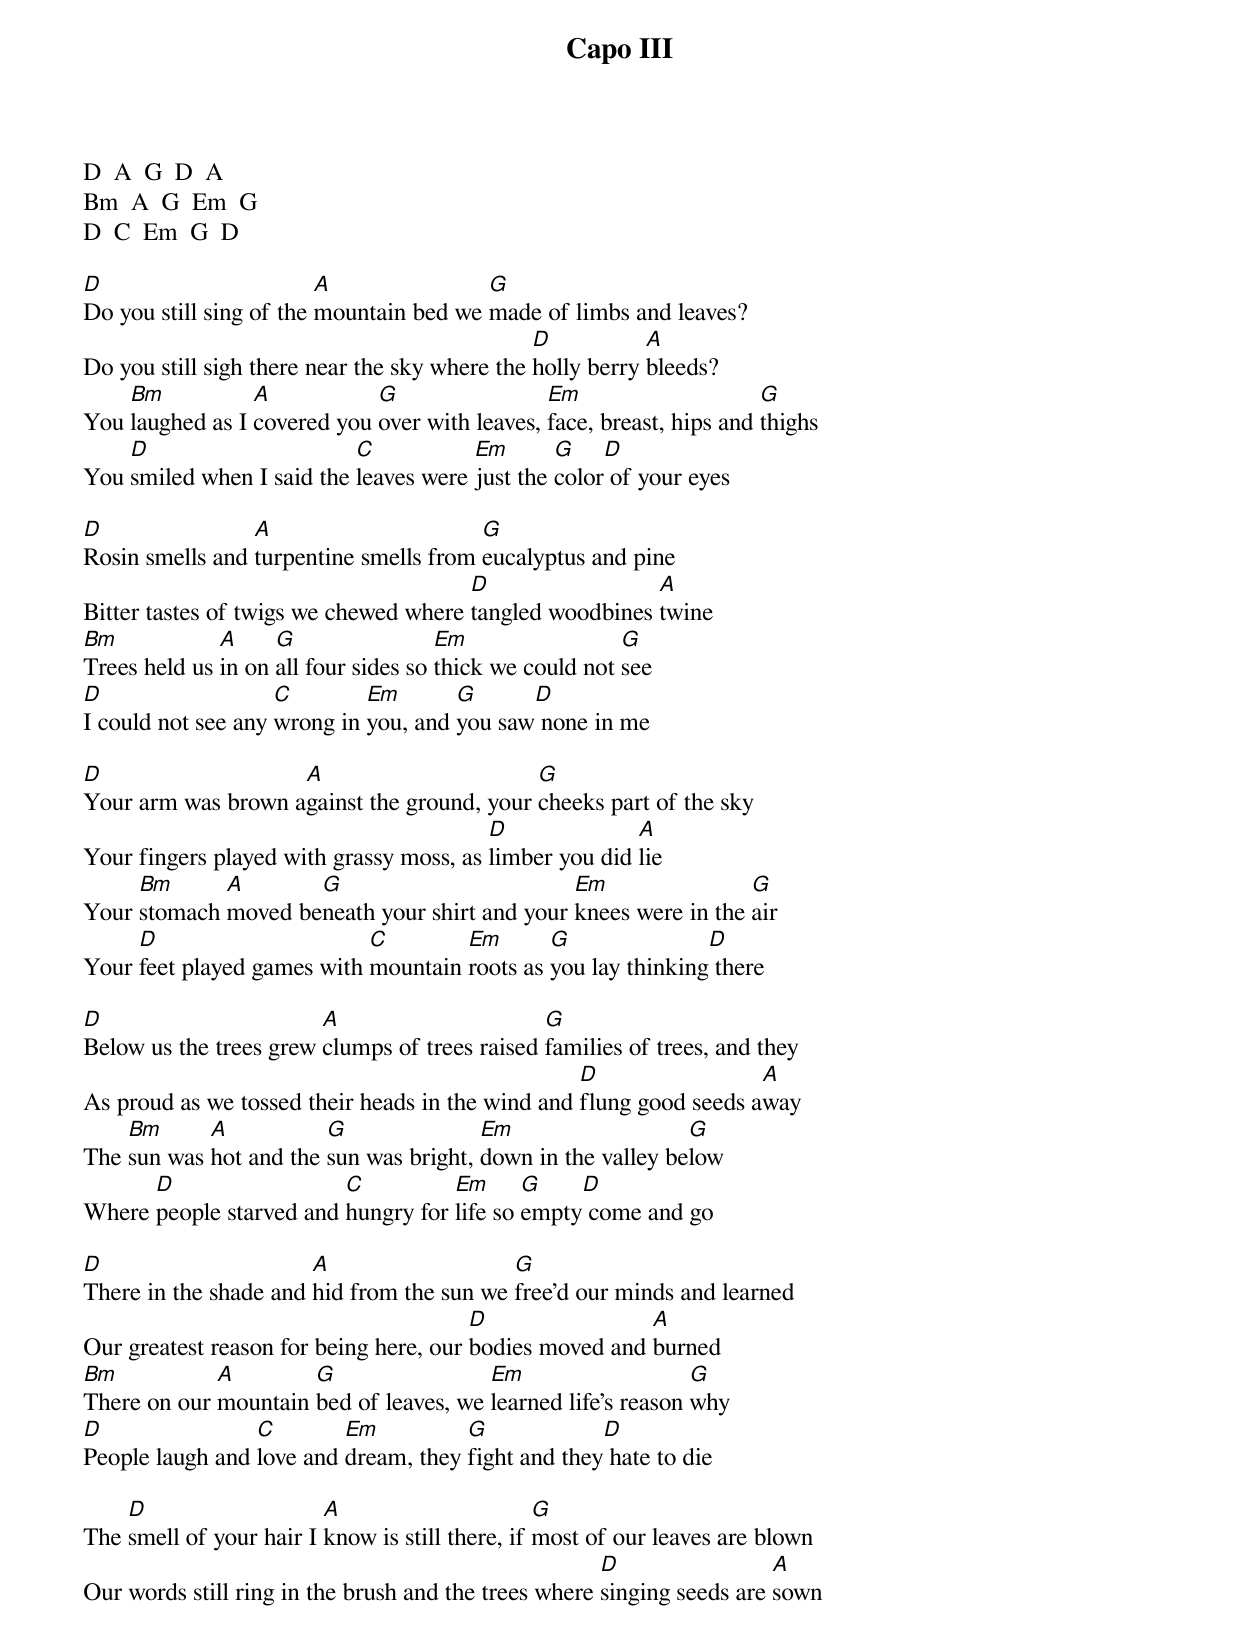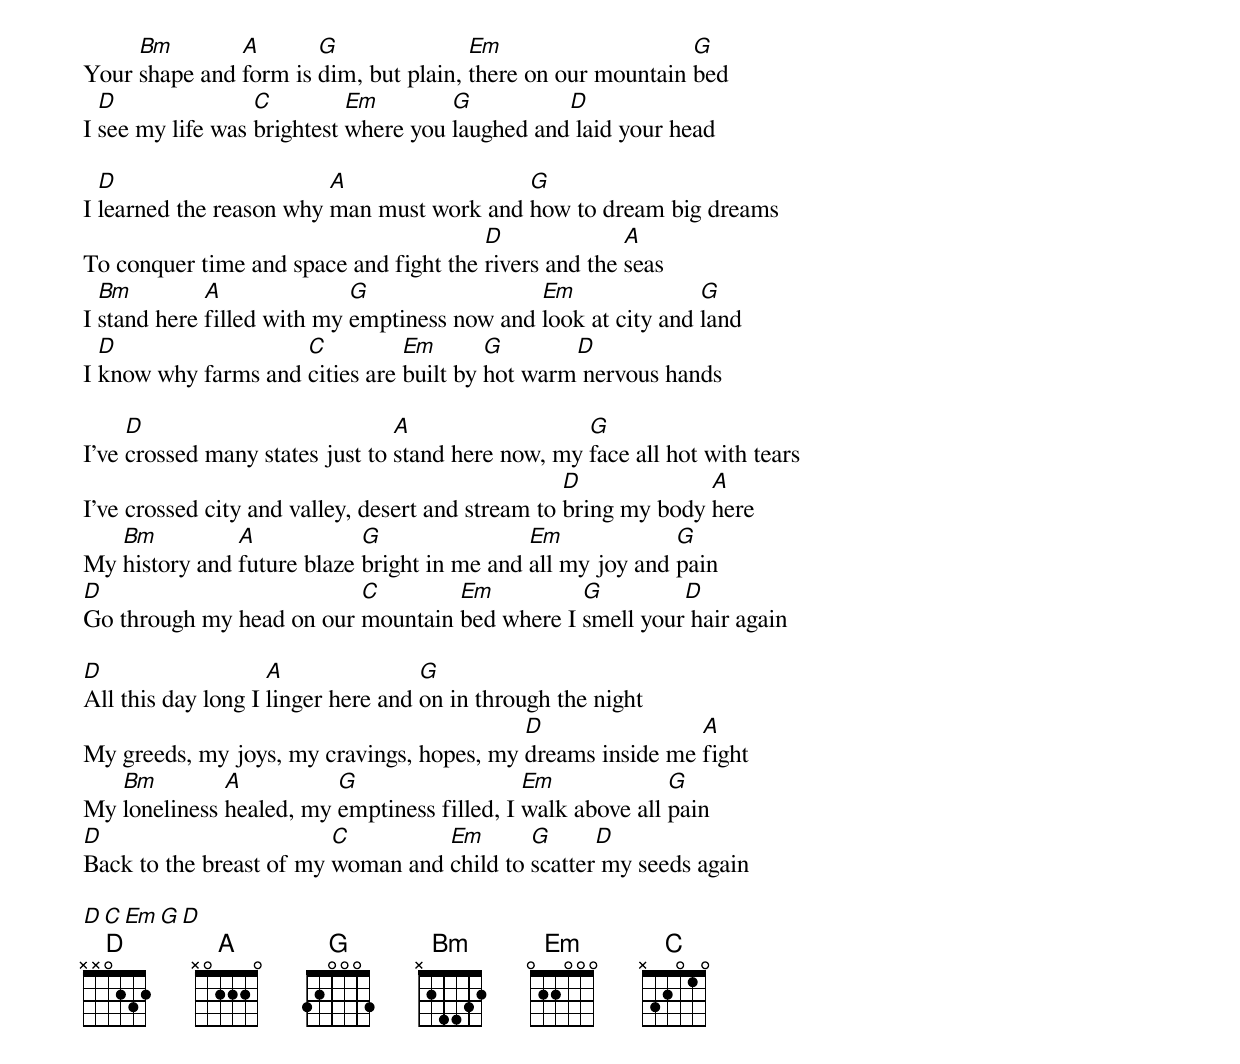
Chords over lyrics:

Capo III

D  A  G  D  A
Bm  A  G  Em  G
D  C  Em  G  D

D                        A               G
Do you still sing of the mountain bed we made of limbs and leaves?
                                               D           A
Do you still sigh there near the sky where the holly berry bleeds?
    Bm           A           G                 Em                     G
You laughed as I covered you over with leaves, face, breast, hips and thighs
    D                      C           Em       G    D
You smiled when I said the leaves were just the color of your eyes

D                A                      G
Rosin smells and turpentine smells from eucalyptus and pine
                                       D                 A
Bitter tastes of twigs we chewed where tangled woodbines twine
Bm            A     G                 Em                 G
Trees held us in on all four sides so thick we could not see
D                   C        Em       G      D
I could not see any wrong in you, and you saw none in me

D                   A                       G
Your arm was brown against the ground, your cheeks part of the sky
                                         D              A
Your fingers played with grassy moss, as limber you did lie
     Bm      A       G                         Em                G
Your stomach moved beneath your shirt and your knees were in the air
     D                      C        Em       G               D
Your feet played games with mountain roots as you lay thinking there

D                       A                      G
Below us the trees grew clumps of trees raised families of trees, and they
                                                  D                 A
As proud as we tossed their heads in the wind and flung good seeds away
    Bm      A           G               Em                   G
The sun was hot and the sun was bright, down in the valley below
      D                  C          Em      G    D
Where people starved and hungry for life so empty come and go

D                      A                   G
There in the shade and hid from the sun we free'd our minds and learned
                                        D                A
Our greatest reason for being here, our bodies moved and burned
Bm           A        G                 Em                    G
There on our mountain bed of leaves, we learned life's reason why
D                C        Em          G             D
People laugh and love and dream, they fight and they hate to die

    D                    A                       G
The smell of your hair I know is still there, if most of our leaves are blown
                                                      D                 A
Our words still ring in the brush and the trees where singing seeds are sown
     Bm        A       G               Em                    G
Your shape and form is dim, but plain, there on our mountain bed
  D               C         Em        G          D
I see my life was brightest where you laughed and laid your head

  D                      A                 G
I learned the reason why man must work and how to dream big dreams
                                        D              A
To conquer time and space and fight the rivers and the seas
  Bm         A              G                 Em               G
I stand here filled with my emptiness now and look at city and land
  D                  C          Em       G       D
I know why farms and cities are built by hot warm nervous hands

     D                           A                  G
I've crossed many states just to stand here now, my face all hot with tears
                                                   D             A
I've crossed city and valley, desert and stream to bring my body here
   Bm          A            G                Em             G
My history and future blaze bright in me and all my joy and pain
D                         C        Em          G         D
Go through my head on our mountain bed where I smell your hair again

D                   A               G
All this day long I linger here and on in through the night
                                           D                A
My greeds, my joys, my cravings, hopes, my dreams inside me fight
   Bm         A          G                   Em             G
My loneliness healed, my emptiness filled, I walk above all pain
D                        C         Em       G      D
Back to the breast of my woman and child to scatter my seeds again

D  C  Em  G  D
